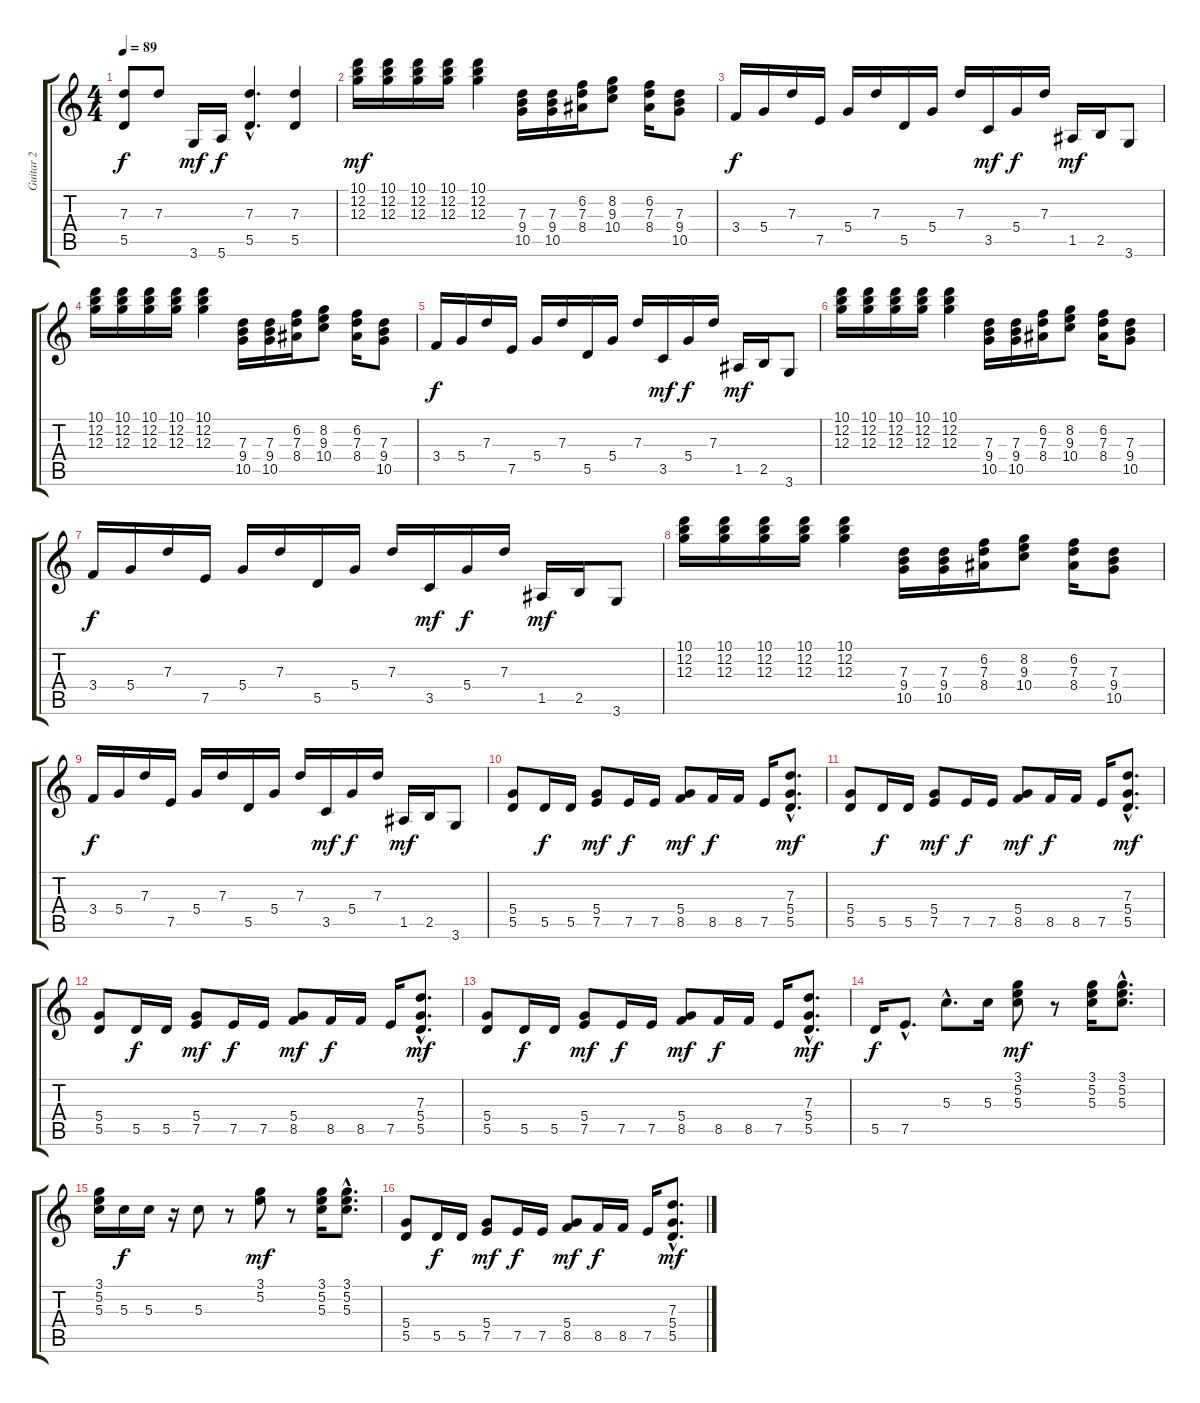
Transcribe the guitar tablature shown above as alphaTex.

\track ("Guitar 2" "Guitar 2") {instrument distortionguitar}
\staff {score tabs}
\tuning (E4 B3 G3 D3 A2 E2) {hide}
\ts (4 4)
\tempo 89
\clef g2
\ks c
(7.3 5.5).8{dy f} 7.3.8 3.6.16{dy mf} 5.6.16{dy f} (7.3{hac} 5.5{hac}).4{d} (7.3 5.5).4 |
(10.1 12.2 12.3).16{dy mf} (10.1 12.2 12.3).16 (10.1 12.2 12.3).16 (10.1 12.2 12.3).16 (10.1 12.2 12.3).4 (7.3 9.4 10.5).16 (7.3 9.4 10.5).16 (6.2 7.3 8.4).16 (8.2 9.3 10.4).8 (6.2 7.3 8.4).16 (7.3 9.4 10.5).8 |
3.4.16{dy f} 5.4.16 7.3.16 7.5.16 5.4.16 7.3.16 5.5.16 5.4.16 7.3.16 3.5.16{dy mf} 5.4.16{dy f} 7.3.16 1.5.16{dy mf} 2.5.16 3.6.8 |
(10.1 12.2 12.3).16 (10.1 12.2 12.3).16 (10.1 12.2 12.3).16 (10.1 12.2 12.3).16 (10.1 12.2 12.3).4 (7.3 9.4 10.5).16 (7.3 9.4 10.5).16 (6.2 7.3 8.4).16 (8.2 9.3 10.4).8 (6.2 7.3 8.4).16 (7.3 9.4 10.5).8 |
3.4.16{dy f} 5.4.16 7.3.16 7.5.16 5.4.16 7.3.16 5.5.16 5.4.16 7.3.16 3.5.16{dy mf} 5.4.16{dy f} 7.3.16 1.5.16{dy mf} 2.5.16 3.6.8 |
(10.1 12.2 12.3).16 (10.1 12.2 12.3).16 (10.1 12.2 12.3).16 (10.1 12.2 12.3).16 (10.1 12.2 12.3).4 (7.3 9.4 10.5).16 (7.3 9.4 10.5).16 (6.2 7.3 8.4).16 (8.2 9.3 10.4).8 (6.2 7.3 8.4).16 (7.3 9.4 10.5).8 |
3.4.16{dy f} 5.4.16 7.3.16 7.5.16 5.4.16 7.3.16 5.5.16 5.4.16 7.3.16 3.5.16{dy mf} 5.4.16{dy f} 7.3.16 1.5.16{dy mf} 2.5.16 3.6.8 |
(10.1 12.2 12.3).16 (10.1 12.2 12.3).16 (10.1 12.2 12.3).16 (10.1 12.2 12.3).16 (10.1 12.2 12.3).4 (7.3 9.4 10.5).16 (7.3 9.4 10.5).16 (6.2 7.3 8.4).16 (8.2 9.3 10.4).8 (6.2 7.3 8.4).16 (7.3 9.4 10.5).8 |
3.4.16{dy f} 5.4.16 7.3.16 7.5.16 5.4.16 7.3.16 5.5.16 5.4.16 7.3.16 3.5.16{dy mf} 5.4.16{dy f} 7.3.16 1.5.16{dy mf} 2.5.16 3.6.8 |
(5.4 5.5).8 5.5.16{dy f} 5.5.16 (5.4 7.5).8{dy mf} 7.5.16{dy f} 7.5.16 (5.4 8.5).8{dy mf} 8.5.16{dy f} 8.5.16 7.5.16 (7.3{hac} 5.4{hac} 5.5{hac}).8{d dy mf} |
(5.4 5.5).8 5.5.16{dy f} 5.5.16 (5.4 7.5).8{dy mf} 7.5.16{dy f} 7.5.16 (5.4 8.5).8{dy mf} 8.5.16{dy f} 8.5.16 7.5.16 (7.3{hac} 5.4{hac} 5.5{hac}).8{d dy mf} |
(5.4 5.5).8 5.5.16{dy f} 5.5.16 (5.4 7.5).8{dy mf} 7.5.16{dy f} 7.5.16 (5.4 8.5).8{dy mf} 8.5.16{dy f} 8.5.16 7.5.16 (7.3{hac} 5.4{hac} 5.5{hac}).8{d dy mf} |
(5.4 5.5).8 5.5.16{dy f} 5.5.16 (5.4 7.5).8{dy mf} 7.5.16{dy f} 7.5.16 (5.4 8.5).8{dy mf} 8.5.16{dy f} 8.5.16 7.5.16 (7.3{hac} 5.4{hac} 5.5{hac}).8{d dy mf} |
5.5.16{dy f} 7.5{hac}.8{d} 5.3{hac}.8{d} 5.3.16 (3.1 5.2 5.3).8{dy mf} r.8 (3.1 5.2 5.3).16 (3.1{hac} 5.2{hac} 5.3{hac}).8{d} |
(3.1 5.2 5.3).16 5.3.16{dy f} 5.3.16 r.16 5.3.8 r.8 (3.1 5.2).8{dy mf} r.8 (3.1 5.2 5.3).16 (3.1{hac} 5.2{hac} 5.3{hac}).8{d} |
(5.4 5.5).8 5.5.16{dy f} 5.5.16 (5.4 7.5).8{dy mf} 7.5.16{dy f} 7.5.16 (5.4 8.5).8{dy mf} 8.5.16{dy f} 8.5.16 7.5.16 (7.3{hac} 5.4{hac} 5.5{hac}).8{d dy mf}
